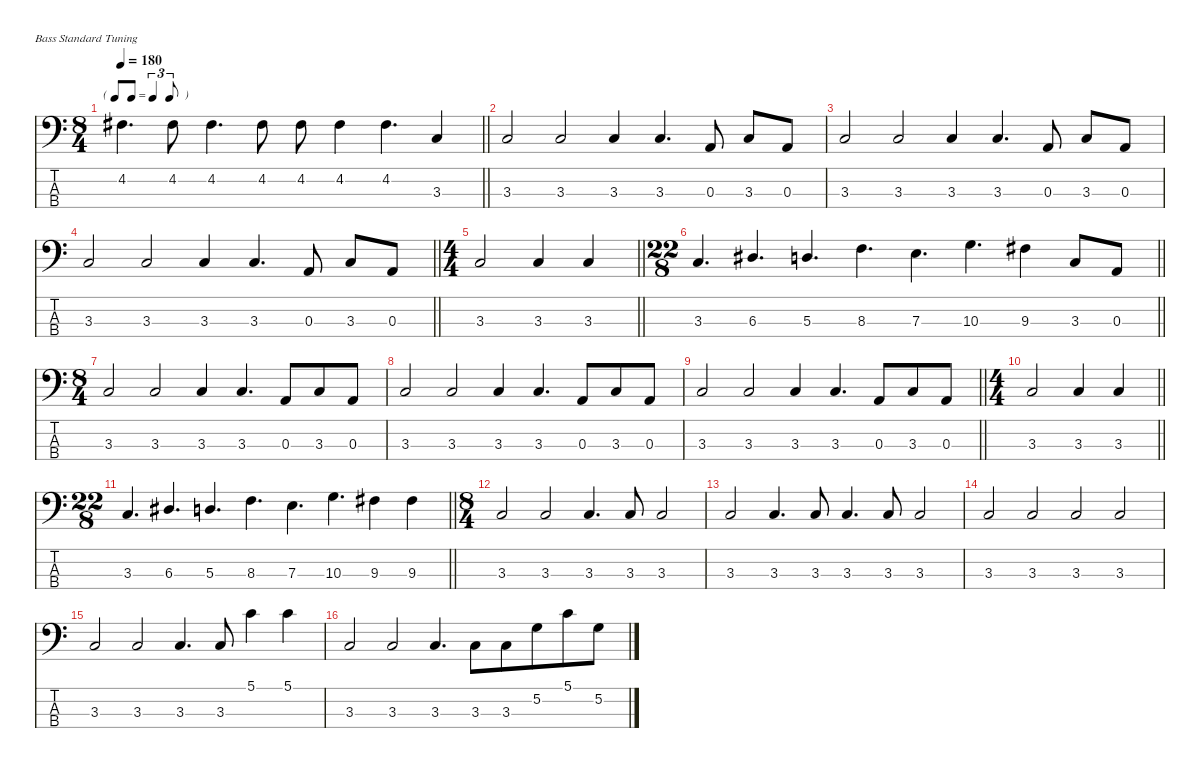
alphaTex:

\defaultSystemsLayout 4
\hideDynamics
\bracketExtendMode nobrackets
\singleTrackTrackNamePolicy hidden
\multiTrackTrackNamePolicy hidden
\firstSystemTrackNameMode fullname
\firstSystemTrackNameOrientation horizontal
\otherSystemsTrackNameOrientation horizontal
\track ("Bass" "el.bs.") {instrument electricbassfinger}
\staff {score tabs}
\tuning (G2 D2 A1 E1)
\ts (8 4)
\tf triplet8th
\tempo 180
\clef f4
\barLineRight lightlight
\ks c
4.2{acc #}.4{d dy f beam Down} 4.2{acc #}.8{beam Down} 4.2{acc #}.4{d beam Down} 4.2{acc #}.8{beam Down} 4.2{acc #}.8{beam Down} 4.2{acc #}.4{beam Down} 4.2{acc #}.4{d beam Down} 3.3.4{beam Up} |
3.3.2{beam Up} 3.3.2{beam Up} 3.3.4{beam Up} 3.3.4{d beam Up} 0.3.8{beam Up} 3.3.8{beam Up} 0.3.8{beam Up} |
3.3.2{beam Up} 3.3.2{beam Up} 3.3.4{beam Up} 3.3.4{d beam Up} 0.3.8{beam Up} 3.3.8{beam Up} 0.3.8{beam Up} |
\barLineRight lightlight
3.3.2{beam Up} 3.3.2{beam Up} 3.3.4{beam Up} 3.3.4{d beam Up} 0.3.8{beam Up} 3.3.8{beam Up} 0.3.8{beam Up} |
\ts (4 4)
\beaming (8 2 2 2 2)
\barLineRight lightlight
3.3.2{beam Up} 3.3.4{beam Up} 3.3.4{beam Up} |
\ts (22 8)
\beaming (8 2 2 2 16)
\barLineRight lightlight
3.3.4{d beam Up} 6.3{acc #}.4{d beam Up} 5.3.4{d beam Up} 8.3.4{d beam Down} 7.3.4{d beam Down} 10.3.4{d beam Down} 9.3{acc #}.4{beam Down} 3.3.8{beam Up} 0.3.8{beam Up} |
\ts (8 4)
\beaming (8 2 2 2 10)
3.3.2{beam Up} 3.3.2{beam Up} 3.3.4{beam Up} 3.3.4{d beam Up} 0.3.8{beam Up} 3.3.8{beam Up} 0.3.8{beam Up} |
3.3.2{beam Up} 3.3.2{beam Up} 3.3.4{beam Up} 3.3.4{d beam Up} 0.3.8{beam Up} 3.3.8{beam Up} 0.3.8{beam Up} |
\barLineRight lightlight
3.3.2{beam Up} 3.3.2{beam Up} 3.3.4{beam Up} 3.3.4{d beam Up} 0.3.8{beam Up} 3.3.8{beam Up} 0.3.8{beam Up} |
\ts (4 4)
\beaming (8 2 2 2 2)
\barLineRight lightlight
3.3.2{beam Up} 3.3.4{beam Up} 3.3.4{beam Up} |
\ts (22 8)
\beaming (8 2 2 2 16)
\barLineRight lightlight
3.3.4{d beam Up} 6.3{acc #}.4{d beam Up} 5.3.4{d beam Up} 8.3.4{d beam Down} 7.3.4{d beam Down} 10.3.4{d beam Down} 9.3{acc #}.4{beam Down} 9.3{acc #}.4{beam Down} |
\ts (8 4)
\beaming (8 2 2 2 10)
3.3.2{beam Up} 3.3.2{beam Up} 3.3.4{d beam Up} 3.3.8{beam Up} 3.3.2{beam Up} |
3.3.2{beam Up} 3.3.4{d beam Up} 3.3.8{beam Up} 3.3.4{d beam Up} 3.3.8{beam Up} 3.3.2{beam Up} |
3.3.2{beam Up} 3.3.2{beam Up} 3.3.2{beam Up} 3.3.2{beam Up} |
3.3.2{beam Up} 3.3.2{beam Up} 3.3.4{d beam Up} 3.3.8{beam Up} 5.1.4{beam Down} 5.1.4{beam Down} |
3.3.2{beam Up} 3.3.2{beam Up} 3.3.4{d beam Up} 3.3.8{beam Down} 3.3.8{beam Down} 5.2.8{beam Down} 5.1.8{beam Down} 5.2.8{beam Down}
